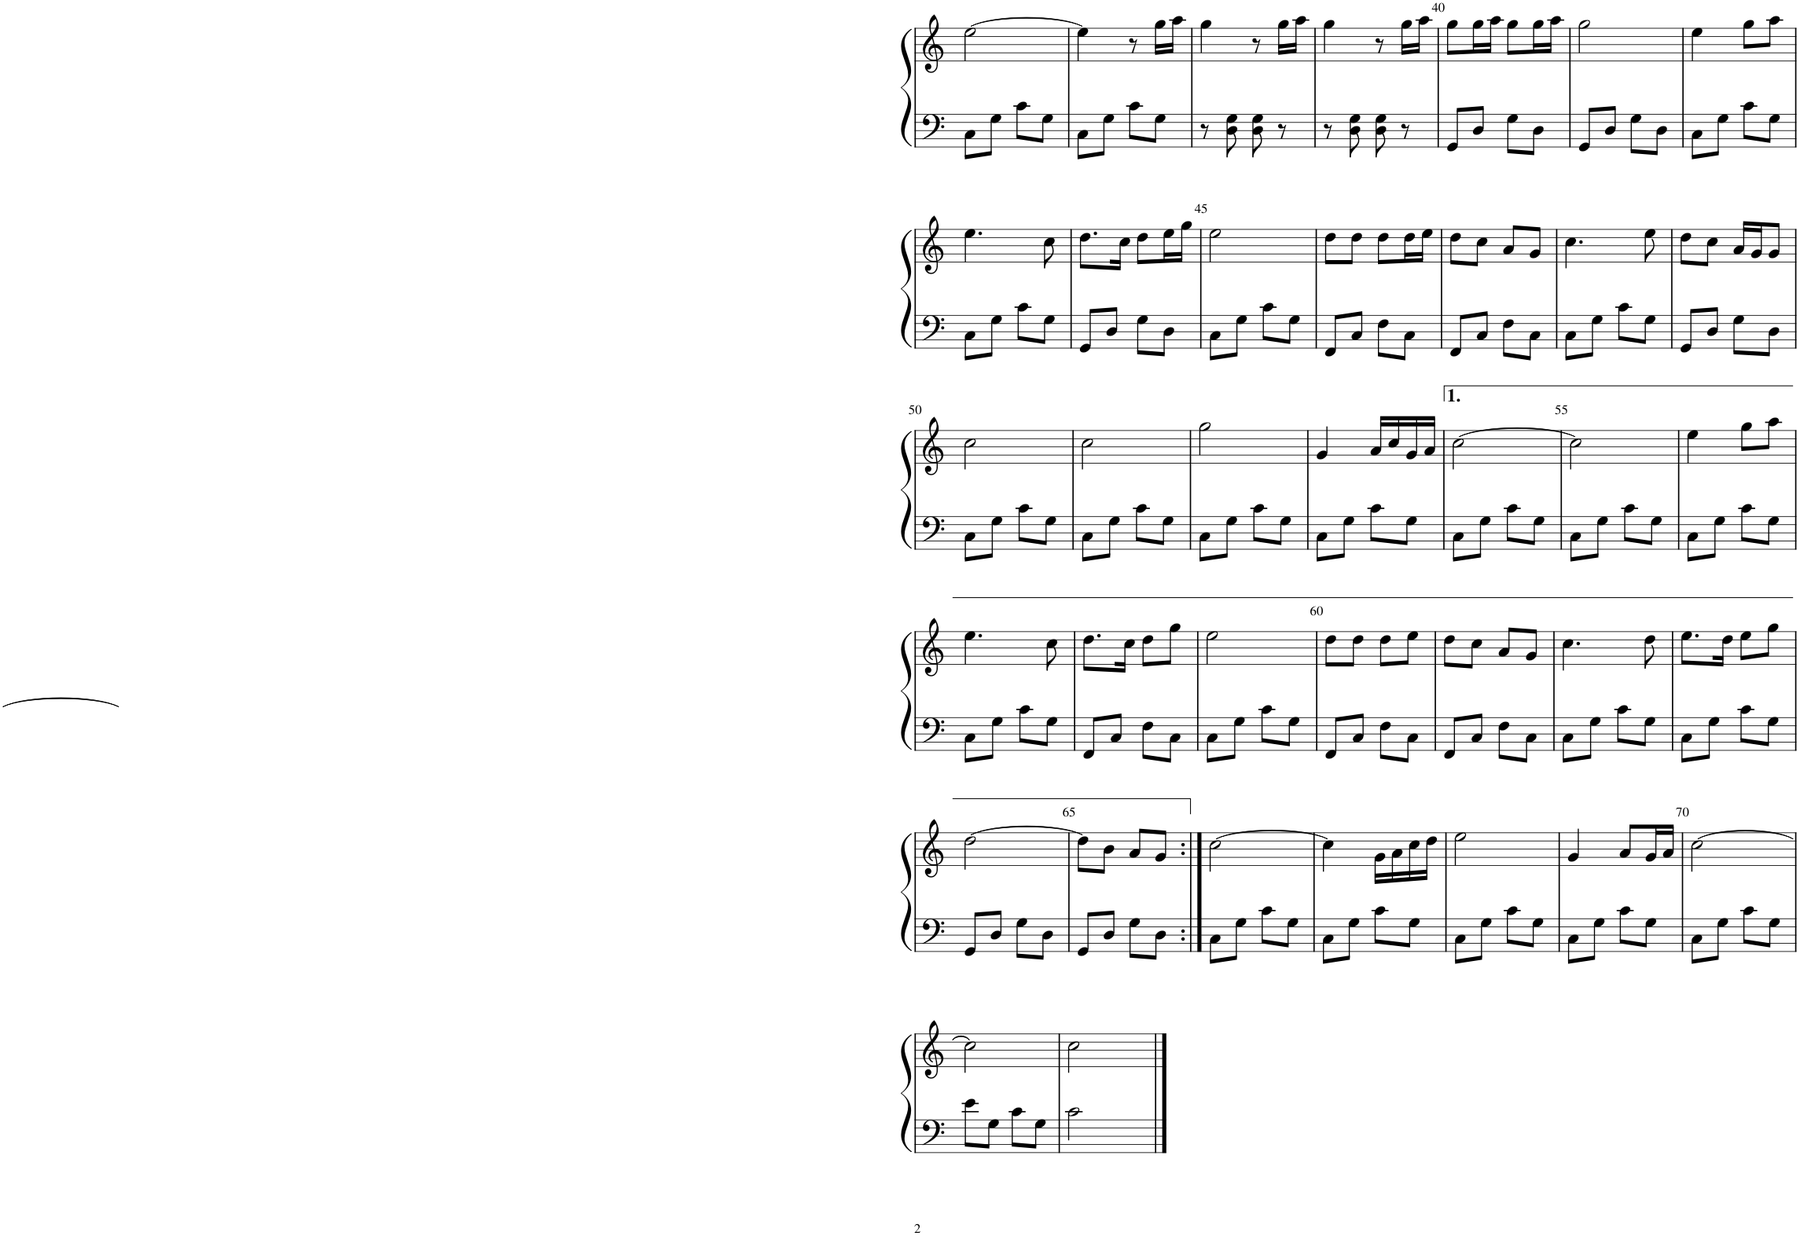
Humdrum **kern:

**kern	**kern
*part1	*part1
*staff2	*staff1
*I"Piano	*
*I'Pno.	*
!!LO:PB:g=z
*clefF4	*clefG2
*k[]	*k[]
*M2/4	*M2/4
=36	=36
8C\L	[2ee\
8G\J	.
8c\L	.
8G\J	.
=37	=37
8C\L	4ee\]
8G\J	.
8c\L	8r
8G\J	16gg\LL
.	16aa\JJ
=38	=38
8r	4gg\
8D\ 8G\	.
8D\ 8G\	8r
8r	16gg\LL
.	16aa\JJ
=39	=39
8r	4gg\
8D\ 8G\	.
8D\ 8G\	8r
8r	16gg\LL
.	16aa\JJ
=40	=40
8GG/L	8gg\L
8D/J	16gg\L
.	16aa\JJ
8G\L	8gg\L
8D\J	16gg\L
.	16aa\JJ
=41	=41
8GG/L	2gg\
8D/J	.
8G\L	.
8D\J	.
=42	=42
8C\L	4ee\
8G\J	.
8c\L	8gg\L
8G\J	8aa\J
!!LO:LB:g=z
=43	=43
8C\L	4.ee\
8G\J	.
8c\L	.
8G\J	8cc\
=44	=44
8GG/L	8.dd\L
8D/J	.
.	16cc\Jk
8G\L	8dd\L
8D\J	16ee\L
.	16gg\JJ
=45	=45
8C\L	2ee\
8G\J	.
8c\L	.
8G\J	.
=46	=46
8FF/L	8dd\L
8C/J	8dd\J
8F\L	8dd\L
8C\J	16dd\L
.	16ee\JJ
=47	=47
8FF/L	8dd\L
8C/J	8cc\J
8F\L	8a/L
8C\J	8g/J
=48	=48
8C\L	4.cc\
8G\J	.
8c\L	.
8G\J	8ee\
=49	=49
8GG/L	8dd\L
8D/J	8cc\J
8G\L	16a/LL
.	16g/J
8D\J	8g/J
!!LO:LB:g=z
=50	=50
8C\L	[2cc\
8G\J	.
8c\L	.
8G\J	.
=51	=51
8C\L	2cc\]
8G\J	.
8c\L	.
8G\J	.
=52	=52
8C\L	2gg\
8G\J	.
8c\L	.
8G\J	.
=53	=53
8C\L	4g/
8G\J	.
8c\L	16a/LL
.	16cc/
8G\J	16g/
.	16a/JJ
=54	=54
8C\L	[2cc\
8G\J	.
8c\L	.
8G\J	.
=55	=55
8C\L	2cc\]
8G\J	.
8c\L	.
8G\J	.
=56	=56
8C\L	4ee\
8G\J	.
8c\L	8gg\L
8G\J	8aa\J
!!LO:LB:g=z
=57	=57
8C\L	4.ee\
8G\J	.
8c\L	.
8G\J	8cc\
=58	=58
8FF/L	8.dd\L
8C/J	.
.	16cc\Jk
8F\L	8dd\L
8C\J	8gg\J
=59	=59
8C\L	2ee\
8G\J	.
8c\L	.
8G\J	.
=60	=60
8FF/L	8dd\L
8C/J	8dd\J
8F\L	8dd\L
8C\J	8ee\J
=61	=61
8FF/L	8dd\L
8C/J	8cc\J
8F\L	8a/L
8C\J	8g/J
=62	=62
8C\L	4.cc\
8G\J	.
8c\L	.
8G\J	8dd\
=63	=63
8C\L	8.ee\L
8G\J	.
.	16dd\Jk
8c\L	8ee\L
8G\J	8gg\J
!!LO:LB:g=z
=64	=64
8GG/L	[2dd\
8D/J	.
8G\L	.
8D\J	.
=65	=65
8GG/L	8dd\L]
8D/J	8b\J
8G\L	8a/L
8D\J	8g/J
=66:|!	=66:|!
8C\L	[2cc\
8G\J	.
8c\L	.
8G\J	.
=67	=67
8C\L	4cc\]
8G\J	.
8c\L	16g\LL
.	16a\
8G\J	16cc\
.	16dd\JJ
=68	=68
8C\L	2ee\
8G\J	.
8c\L	.
8G\J	.
=69	=69
8C\L	4g/
8G\J	.
8c\L	8a/L
8G\J	16g/L
.	16a/JJ
=70	=70
8C\L	[2cc\
8G\J	.
8c\L	.
8G\J	.
!!LO:LB:g=z
=71	=71
8e\L	2cc\]
8G\J	.
8c\L	.
8G\J	.
=72	=72
2c\	2cc\
==	==
*-	*-
